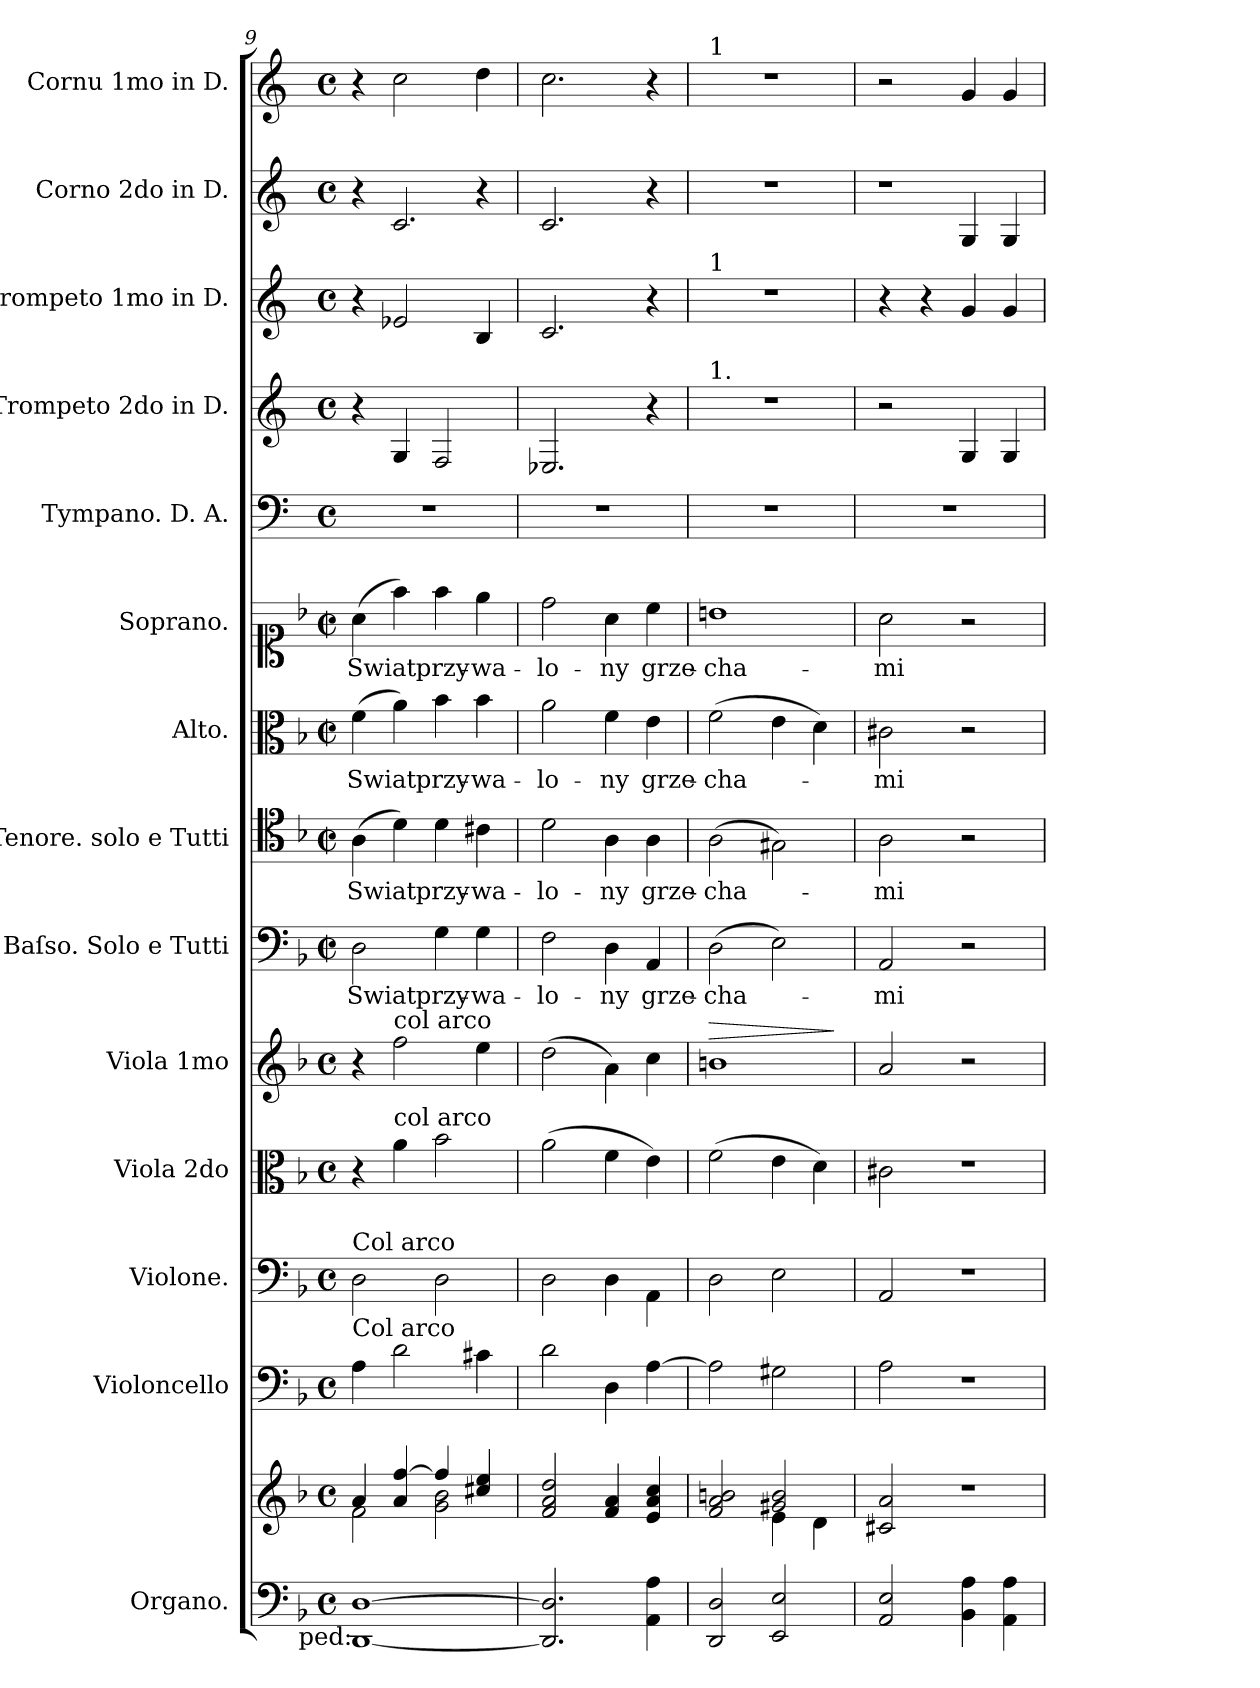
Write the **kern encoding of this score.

**kern	**kern	**kern	**kern	**kern	**kern	**dynam	**kern	**text	**kern	**text	**kern	**text	**kern	**text	**kern	**kern	**kern	**kern	**kern
*part14	*part14	*part13	*part12	*part11	*part10	*part10	*part9	*part9	*part8	*part8	*part7	*part7	*part6	*part6	*part5	*part4	*part3	*part2	*part1
*staff15	*staff14	*staff13	*staff12	*staff11	*staff10	*staff10	*staff9	*staff9	*staff8	*staff8	*staff7	*staff7	*staff6	*staff6	*staff5	*staff4	*staff3	*staff2	*staff1
*I"Organo.	*	*I"Violoncello	*I"Violone.	*I"Viola 2do	*I"Viola 1mo	*	*I"Baſso. Solo e Tutti	*	*I"Tenore. solo e Tutti	*	*I"Alto.	*	*I"Soprano.	*	*I"Tympano. D. A.	*I"Trompeto 2do in D.	*I"Trompeto 1mo in D.	*I"Corno 2do in D.	*I"Cornu 1mo in D.
*I'org	*	*I'Vlc	*I'vlne	*I'vla 2	*I'vla 1	*	*I'B	*	*I'T	*	*I'A	*	*I'S	*	*	*I'tr 2 in D	*I'tr 1 in D	*I'cor 2 in D	*I'cor 1 in D
*clefF4	*clefG2	*clefF4	*clefF4	*clefC3	*clefG2	*	*clefF4	*	*clefC4	*	*clefC3	*	*clefC1	*	*clefF4	*clefG2	*clefG2	*clefG2	*clefG2
*	*	*	*	*	*	*	*	*	*	*	*	*	*	*	*	*ITrd-1c-2	*ITrd-1c-2	*ITrd6c10	*ITrd6c10
*k[b-]	*k[b-]	*k[b-]	*k[b-]	*k[b-]	*k[b-]	*	*k[b-]	*	*k[b-]	*	*k[b-]	*	*k[b-]	*	*k[]	*k[f#c#]	*k[f#c#]	*k[f#c#]	*k[f#c#]
*M4/4	*M4/4	*M4/4	*M4/4	*M4/4	*M4/4	*	*M4/4	*	*M4/4	*	*M4/4	*	*M4/4	*	*M4/4	*M4/4	*M4/4	*M4/4	*M4/4
*met(c)	*met(c)	*met(c)	*met(c)	*met(c)	*met(c)	*	*met(c|)	*	*met(c|)	*	*met(c|)	*	*met(c|)	*	*met(c)	*met(c)	*met(c)	*met(c)	*met(c)
=9	=9	=9	=9	=9	=9	=9	=9	=9	=9	=9	=9	=9	=9	=9	=9	=9	=9	=9	=9
*	*^	*	*	*	*	*	*	*	*	*	*	*	*	*	*	*	*	*	*
!	!	!	!	!LO:TX:a:t=Col arco	!	!	!	!	!	!	!	!	!	!	!	!	!	!	!	!
!	!	!	!LO:TX:a:t=Col arco	!	!	!	!	!	!	!	!	!	!	!	!	!	!	!	!	!
!LO:TX:b:rj:t=ped&colon;	!	!	!	!	!	!	!	!	!	!	!	!	!	!	!	!	!	!	!	!
[1DD [1D	4a/	2f\	4A\	2D\	4r	4r	.	2D\	Swiat	(4A\	Swiat	(4f\	Swiat	(4a\	Swiat	1r	4r	4r	4r	4r
!	!	!	!	!	!	!LO:TX:a:t=col arco	!	!	!	!	!	!	!	!	!	!	!	!	!	!
!	!	!	!	!	!LO:TX:a:t=col arco	!	!	!	!	!	!	!	!	!	!	!	!	!	!	!
!	!	!	!	!	!	!	!	!	!	!	!	!	!	!	!	!	!	!	!LO:N:vis=2.	!
.	4a/ [4ff/	.	2d\	.	4a\	2ff\	.	.	.	4d\)	.	4a\)	.	4ff\)	.	.	4A/	2fn/	2D/	2d\
.	4ff/]	2g\ 2b-\	.	2D\	2b-\	.	.	4G\	przy-	4d\	przy-	4b-\	przy-	4ff\	przy-	.	2G/	.	.	.
.	4cc#X/ 4ee/	.	4c#X\	.	.	4ee\	.	4G\	-wa-	4c#X\	-wa-	4b-\	-wa-	4ee\	-wa-	.	.	4c#/	4r	4e\
*	*v	*v	*	*	*	*	*	*	*	*	*	*	*	*	*	*	*	*	*	*
=10	=10	=10	=10	=10	=10	=10	=10	=10	=10	=10	=10	=10	=10	=10	=10	=10	=10	=10	=10
2.DD]/ 2.D]/	2f/ 2a/ 2dd/	2d\	2D\	(2a\	(2dd\	.	2F\	-lo-	2d\	-lo-	2a\	-lo-	2dd\	-lo-	1r	2.Fn/	2.d/	2.D/	2.d\
.	4f/ 4a/	4D\	4D\	4f\	4a\)	.	4D\	-ny	4A\	-ny	4f\	-ny	4a\	-ny	.	.	.	.	.
4AA\ 4A\	4e/ 4a/ 4cc/	[4A\	4AA\	4e\)	4cc\	.	4AA/	grze-	4A\	grze-	4e\	grze-	4cc\	grze-	.	4r	4r	4r	4r
=11	=11	=11	=11	=11	=11	=11	=11	=11	=11	=11	=11	=11	=11	=11	=11	=11	=11	=11	=11
*	*^	*	*	*	*	*	*	*	*	*	*	*	*	*	*	*	*	*	*
!	!	!	!	!	!	!	!	!	!	!	!	!	!	!	!	!	!	!	!	!LO:TX:a:t=1
!	!	!	!	!	!	!	!	!	!	!	!	!	!	!	!	!	!	!LO:TX:a:t=1	!	!
!	!	!	!	!	!	!	!	!	!	!	!	!	!	!	!	!	!LO:TX:a:t=1.	!	!	!
!	!	!	!	!	!	!	!LO:HP:a	!	!	!	!	!	!	!	!	!	!	!	!LO:N:vis=2	!LO:N:vis=2
2DD/ 2D/	2f/ 2a/ 2bn/	2ryy	2A\]	2D\	(2f\	1bn	>	(2D\	-cha-	(2A\	-cha-	(2f\	-cha-	1bn	-cha-	1r	1r	1r	1r	1r
2EE/ 2E/	2g#X/ 2b/	4e\	2G#X\	2E\	4e\	.	.	2E\)	.	2G#X\)	.	4e\	.	.	.	.	.	.	.	.
.	.	4d\	.	.	4d\)	.	.	.	.	.	.	4d\)	.	.	.	.	.	.	.	.
*	*v	*v	*	*	*	*	*	*	*	*	*	*	*	*	*	*	*	*	*	*
.	.	.	.	.	.	]	.	.	.	.	.	.	.	.	.	.	.	.	.
=12	=12	=12	=12	=12	=12	=12	=12	=12	=12	=12	=12	=12	=12	=12	=12	=12	=12	=12	=12
!	!	!	!	!	!	!	!	!	!	!	!	!	!	!	!	!	!	!LO:N:vis=1	!
2AA/ 2E/	2c#X/ 2a/	2A\	2AA/	2c#X\	2a/	.	2AA/	-mi	2A\	-mi	2c#X\	-mi	2a\	-mi	1r	2r	4r	2r	2r
.	.	.	.	.	.	.	.	.	.	.	.	.	.	.	.	.	4r	.	.
!	!LO:N:vis=1	!LO:N:vis=1	!LO:N:vis=1	!LO:N:vis=1	!	!	!	!	!	!	!	!	!	!	!	!	!	!	!
4BB-\ 4A\	2r	2r	2r	2r	2r	.	2r	.	2r	.	2r	.	2r	.	.	4A/	4a/	4AA/	4A/
4AA\ 4A\	.	.	.	.	.	.	.	.	.	.	.	.	.	.	.	4A/	4a/	4AA/	4A/
=	=	=	=	=	=	=	=	=	=	=	=	=	=	=	=	=	=	=	=
*-	*-	*-	*-	*-	*-	*-	*-	*-	*-	*-	*-	*-	*-	*-	*-	*-	*-	*-	*-
